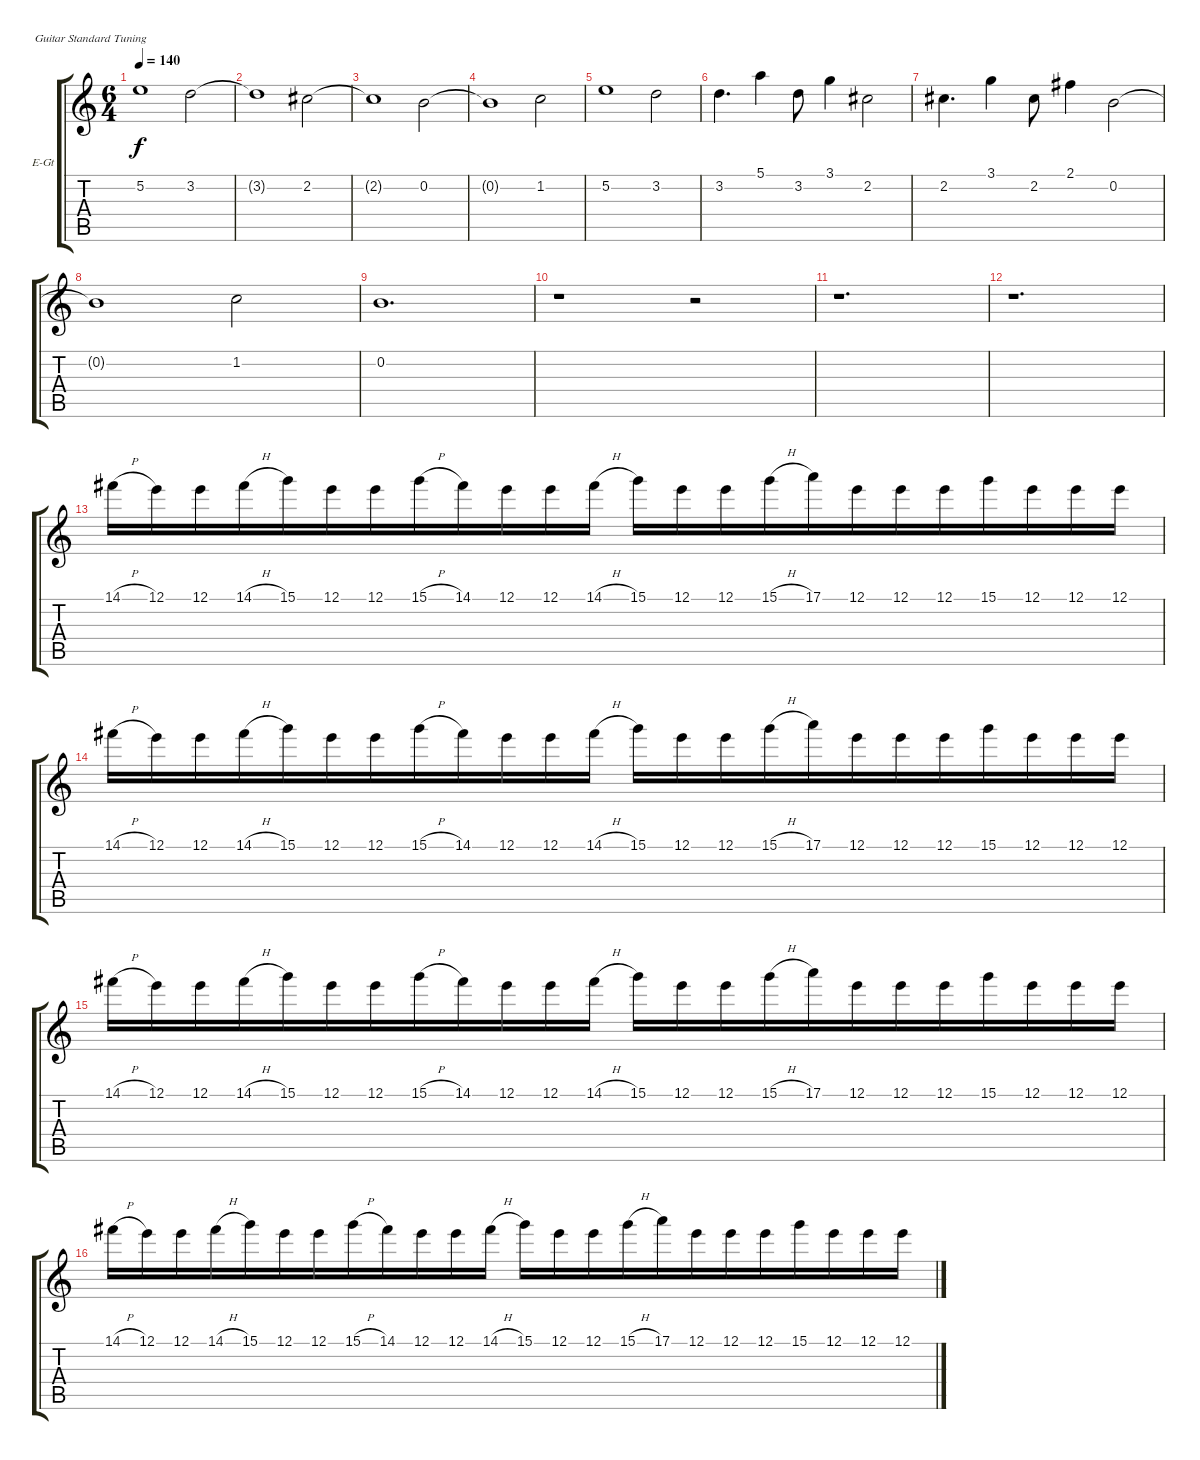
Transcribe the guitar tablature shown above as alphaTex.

\bracketExtendMode groupsimilarinstruments
\firstSystemTrackNameOrientation horizontal
\otherSystemsTrackNameOrientation horizontal
\track ("Brendan Perry (Electric Guitar)" "E-Gt") {instrument distortionguitar}
\staff {score tabs}
\tuning (E4 B3 G3 D3 A2 E2)
\ts (6 4)
\beaming (8 6 6)
\tempo 140
\clef g2
\ks c
5.2.1{dy f} 3.2.2 |
3.2{t}.1 2.2.2 |
2.2{t}.1 0.2.2 |
0.2{t}.1 1.2.2 |
5.2.1 3.2.2 |
3.2.4{d} 5.1.4 3.2.8 3.1.4 2.2.2 |
2.2.4{d} 3.1.4 2.2.8 2.1.4 0.2.2 |
0.2{t}.1 1.2.2 |
0.2.1{d} |
r.1 r.2 |
r.1{d} |
r.1{d} |
14.1{h}.16 12.1.16 12.1.16 14.1{h}.16 15.1.16 12.1.16 12.1.16 15.1{h}.16 14.1.16 12.1.16 12.1.16 14.1{h}.16 15.1.16 12.1.16 12.1.16 15.1{h}.16 17.1.16 12.1.16 12.1.16 12.1.16 15.1.16 12.1.16 12.1.16 12.1.16 |
14.1{h}.16 12.1.16 12.1.16 14.1{h}.16 15.1.16 12.1.16 12.1.16 15.1{h}.16 14.1.16 12.1.16 12.1.16 14.1{h}.16 15.1.16 12.1.16 12.1.16 15.1{h}.16 17.1.16 12.1.16 12.1.16 12.1.16 15.1.16 12.1.16 12.1.16 12.1.16 |
14.1{h}.16 12.1.16 12.1.16 14.1{h}.16 15.1.16 12.1.16 12.1.16 15.1{h}.16 14.1.16 12.1.16 12.1.16 14.1{h}.16 15.1.16 12.1.16 12.1.16 15.1{h}.16 17.1.16 12.1.16 12.1.16 12.1.16 15.1.16 12.1.16 12.1.16 12.1.16 |
14.1{h}.16 12.1.16 12.1.16 14.1{h}.16 15.1.16 12.1.16 12.1.16 15.1{h}.16 14.1.16 12.1.16 12.1.16 14.1{h}.16 15.1.16 12.1.16 12.1.16 15.1{h}.16 17.1.16 12.1.16 12.1.16 12.1.16 15.1.16 12.1.16 12.1.16 12.1.16
